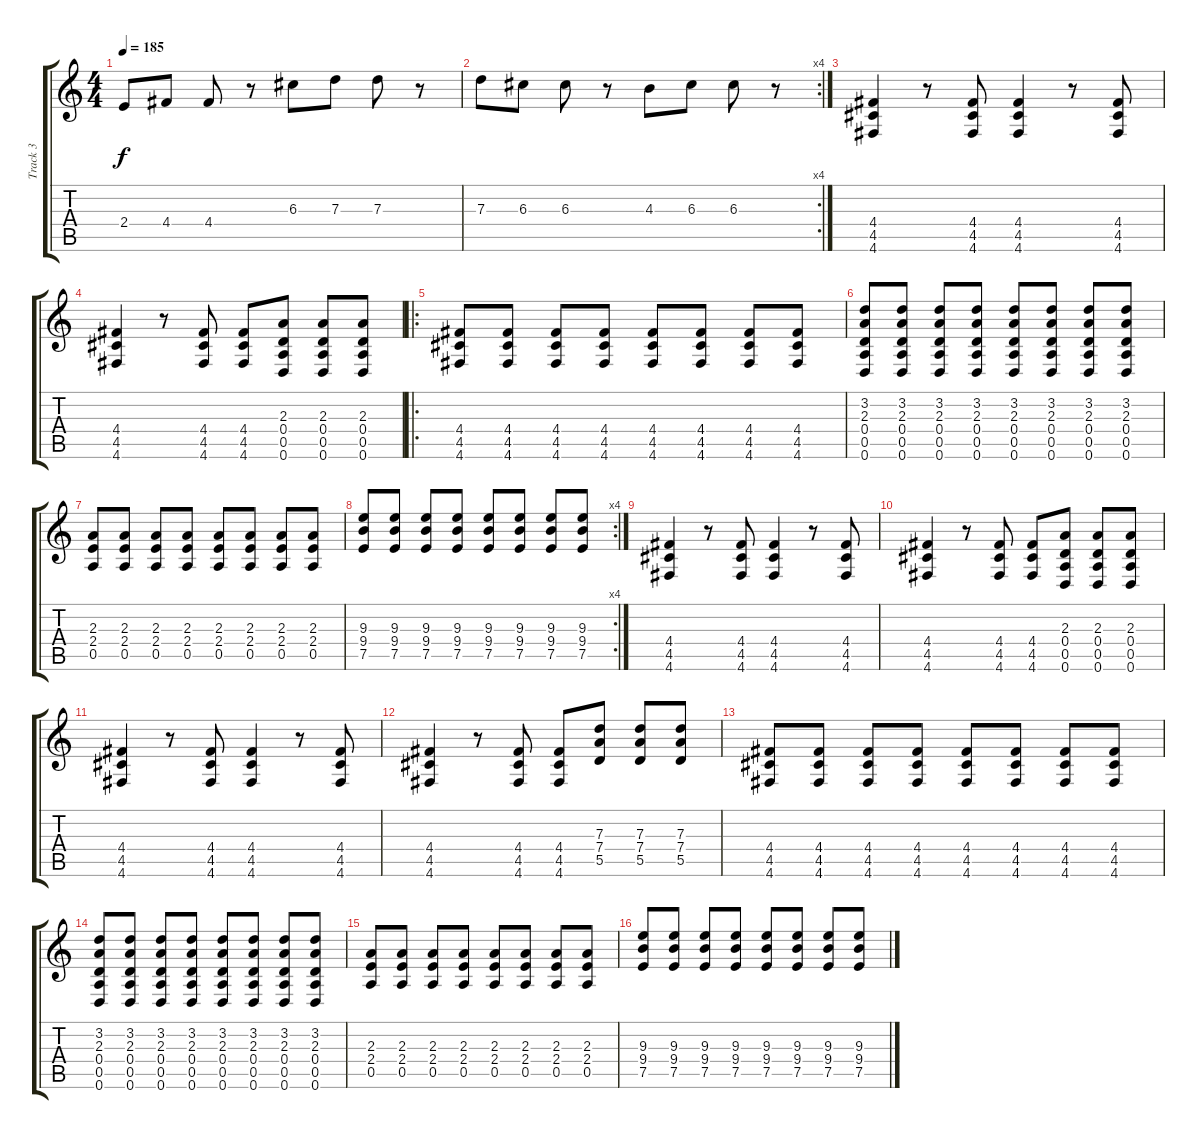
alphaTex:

\track ("Track 3" "Track 3") {instrument distortionguitar}
\staff {score tabs}
\tuning (E4 B3 G3 D3 A2 D2) {hide}
\ts (4 4)
\tempo 185
\clef g2
\ks c
2.4.8{dy f} 4.4.8 4.4.8 r.8 6.3.8 7.3.8 7.3.8 r.8 |
\rc 4
7.3.8 6.3.8 6.3.8 r.8 4.3.8 6.3.8 6.3.8 r.8 |
(4.4 4.5 4.6).4 r.8 (4.4 4.5 4.6).8 (4.4 4.5 4.6).4 r.8 (4.4 4.5 4.6).8 |
(4.4 4.5 4.6).4 r.8 (4.4 4.5 4.6).8 (4.4 4.5 4.6).8 (2.3 0.4 0.5 0.6).8 (2.3 0.4 0.5 0.6).8 (2.3 0.4 0.5 0.6).8 |
\ro
(4.4 4.5 4.6).8 (4.4 4.5 4.6).8 (4.4 4.5 4.6).8 (4.4 4.5 4.6).8 (4.4 4.5 4.6).8 (4.4 4.5 4.6).8 (4.4 4.5 4.6).8 (4.4 4.5 4.6).8 |
(3.2 2.3 0.4 0.5 0.6).8 (3.2 2.3 0.4 0.5 0.6).8 (3.2 2.3 0.4 0.5 0.6).8 (3.2 2.3 0.4 0.5 0.6).8 (3.2 2.3 0.4 0.5 0.6).8 (3.2 2.3 0.4 0.5 0.6).8 (3.2 2.3 0.4 0.5 0.6).8 (3.2 2.3 0.4 0.5 0.6).8 |
(2.3 2.4 0.5).8 (2.3 2.4 0.5).8 (2.3 2.4 0.5).8 (2.3 2.4 0.5).8 (2.3 2.4 0.5).8 (2.3 2.4 0.5).8 (2.3 2.4 0.5).8 (2.3 2.4 0.5).8 |
\rc 4
(9.3 9.4 7.5).8 (9.3 9.4 7.5).8 (9.3 9.4 7.5).8 (9.3 9.4 7.5).8 (9.3 9.4 7.5).8 (9.3 9.4 7.5).8 (9.3 9.4 7.5).8 (9.3 9.4 7.5).8 |
(4.4 4.5 4.6).4 r.8 (4.4 4.5 4.6).8 (4.4 4.5 4.6).4 r.8 (4.4 4.5 4.6).8 |
(4.4 4.5 4.6).4 r.8 (4.4 4.5 4.6).8 (4.4 4.5 4.6).8 (2.3 0.4 0.5 0.6).8 (2.3 0.4 0.5 0.6).8 (2.3 0.4 0.5 0.6).8 |
(4.4 4.5 4.6).4 r.8 (4.4 4.5 4.6).8 (4.4 4.5 4.6).4 r.8 (4.4 4.5 4.6).8 |
(4.4 4.5 4.6).4 r.8 (4.4 4.5 4.6).8 (4.4 4.5 4.6).8 (7.3 7.4 5.5).8 (7.3 7.4 5.5).8 (7.3 7.4 5.5).8 |
(4.4 4.5 4.6).8 (4.4 4.5 4.6).8 (4.4 4.5 4.6).8 (4.4 4.5 4.6).8 (4.4 4.5 4.6).8 (4.4 4.5 4.6).8 (4.4 4.5 4.6).8 (4.4 4.5 4.6).8 |
(3.2 2.3 0.4 0.5 0.6).8 (3.2 2.3 0.4 0.5 0.6).8 (3.2 2.3 0.4 0.5 0.6).8 (3.2 2.3 0.4 0.5 0.6).8 (3.2 2.3 0.4 0.5 0.6).8 (3.2 2.3 0.4 0.5 0.6).8 (3.2 2.3 0.4 0.5 0.6).8 (3.2 2.3 0.4 0.5 0.6).8 |
(2.3 2.4 0.5).8 (2.3 2.4 0.5).8 (2.3 2.4 0.5).8 (2.3 2.4 0.5).8 (2.3 2.4 0.5).8 (2.3 2.4 0.5).8 (2.3 2.4 0.5).8 (2.3 2.4 0.5).8 |
(9.3 9.4 7.5).8 (9.3 9.4 7.5).8 (9.3 9.4 7.5).8 (9.3 9.4 7.5).8 (9.3 9.4 7.5).8 (9.3 9.4 7.5).8 (9.3 9.4 7.5).8 (9.3 9.4 7.5).8
